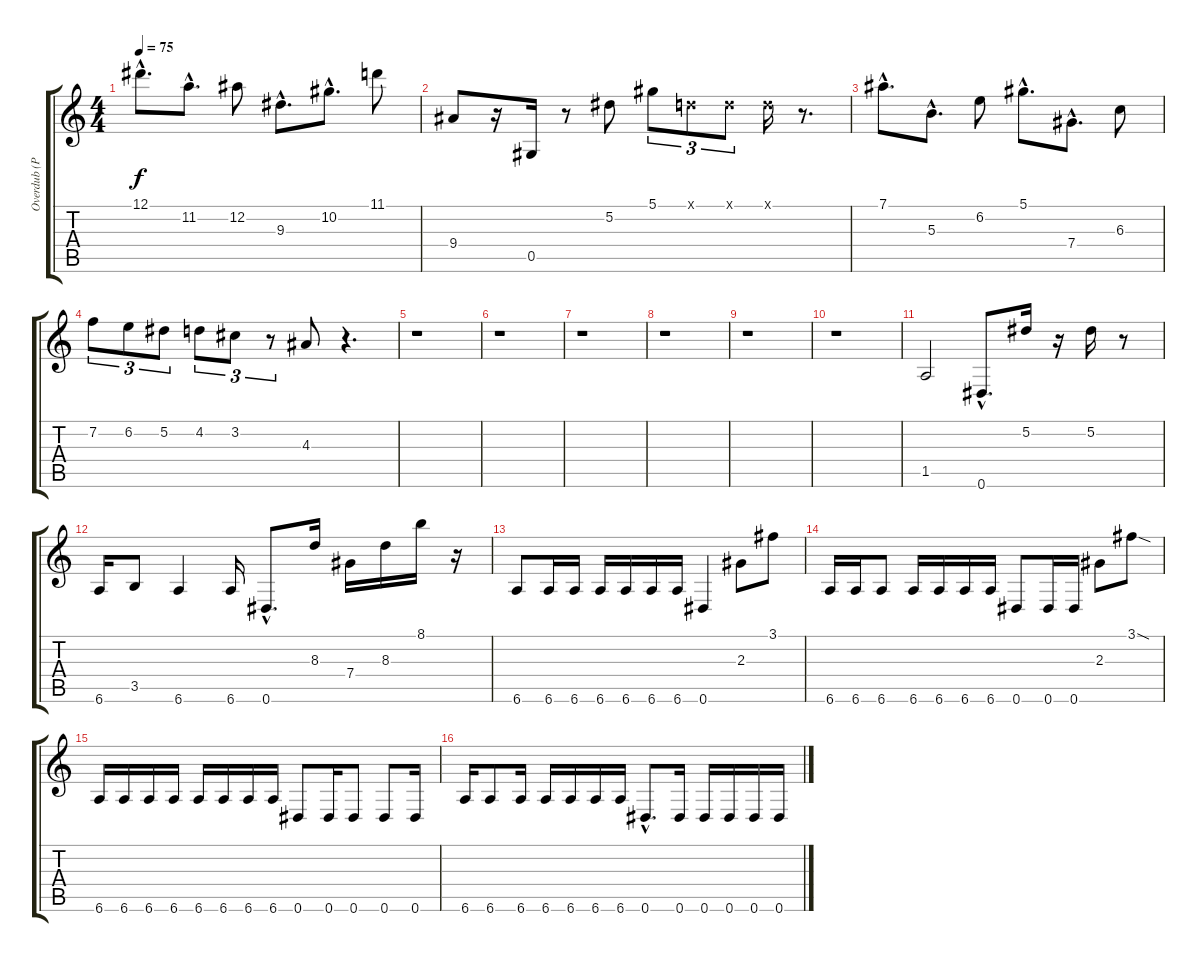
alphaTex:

\track ("Overdub (Pat live) Clean" "Overdub (P") {instrument electricguitarclean}
\staff {score tabs}
\tuning (Eb4 Bb3 Gb3 Db3 Ab2 Eb2) {hide}
\ts (4 4)
\tempo 75
\clef g2
\ks c
12.1{hac}.8{d dy f instrument electricguitarclean} 11.2{hac}.8{d} 12.2.8 9.3{hac}.8{d} 10.2{hac}.8{d} 11.1.8 |
9.4.8 r.16 0.5.16 r.8 5.2.8 5.1.8{tu (3 2)} -1.1{x}.8{tu (3 2)} -1.1{x}.8{tu (3 2)} -1.1{x}.16 r.8{d} |
7.1{hac}.8{d} 5.3{hac}.8{d} 6.2.8 5.1{hac}.8{d} 7.4{hac}.8{d} 6.3.8 |
7.2.8{tu (3 2)} 6.2.8{tu (3 2)} 5.2.8{tu (3 2)} 4.2.8{tu (3 2)} 3.2.8{tu (3 2)} r.8{tu (3 2)} 4.3.8 r.4{d} |
r.1 |
r.1 |
r.1 |
r.1 |
r.1 |
r.1 |
1.5.2 0.6{hac}.8{d} 5.2.16 r.16 5.2.16 r.8 |
6.6.16 3.5.8 6.6.4 6.6.16 0.6{hac}.8{d} 8.3.16 7.4.16 8.3.16 8.1.16 r.16 |
6.6.8 6.6.16 6.6.16 6.6.16 6.6.16 6.6.16 6.6.16 0.6.4 2.3.8 3.1.8 |
6.6.16 6.6.16 6.6.8 6.6.16 6.6.16 6.6.16 6.6.16 0.6.8 0.6.16 0.6.16 2.3.8 3.1{sod}.8 |
6.6.16 6.6.16 6.6.16 6.6.16 6.6.16 6.6.16 6.6.16 6.6.16 0.6.8 0.6.16 0.6.8 0.6.8 0.6.16 |
6.6.16 6.6.8 6.6.16 6.6.16 6.6.16 6.6.16 6.6.16 0.6{hac}.8{d} 0.6.16 0.6.16 0.6.16 0.6.16 0.6.16
